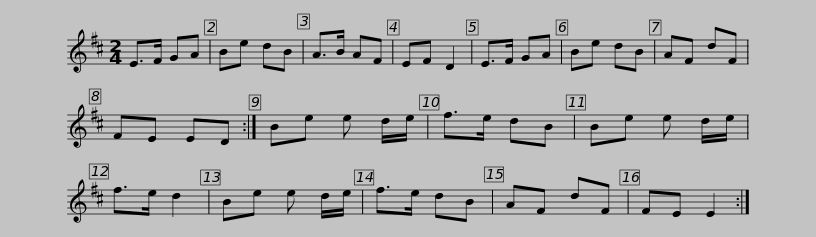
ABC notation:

X:1
L:1/8
M:2/4
I:linebreak $
K:D
V:1 treble
V:1
 E>F GA | Be dB | A>B AF | EF D2 | E>F GA | %5
 Be dB | AF dF | FE ED :| Be e d/e/ | f>e dB |$ %10
 Be e d/e/ | f>e d2 | Be e d/e/ | f>e dB | AF dF | %15
 FE E2 :| %16
